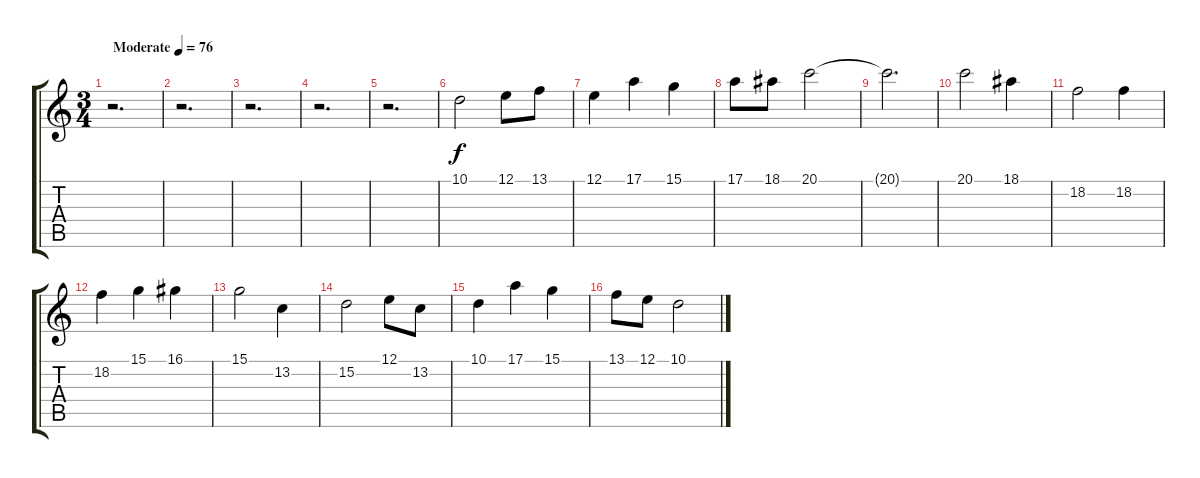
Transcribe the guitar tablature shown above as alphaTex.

\track "" {instrument flute}
\staff {score tabs}
\tuning (E4 B3 G3 D3 A2 E2) {hide}
\ts (3 4)
\tempo (76 "Moderate")
\clef g2
\ks c
r.2{d dy f instrument flute} |
r.2{d} |
r.2{d} |
r.2{d} |
r.2{d} |
10.1.2 12.1.8 13.1.8 |
12.1.4 17.1.4 15.1.4 |
17.1.8 18.1.8 20.1.2 |
20.1{t}.2{d} |
20.1.2 18.1.4 |
18.2.2 18.2.4 |
18.2.4 15.1.4 16.1.4 |
15.1.2 13.2.4 |
15.2.2 12.1.8 13.2.8 |
10.1.4 17.1.4 15.1.4 |
13.1.8 12.1.8 10.1.2
